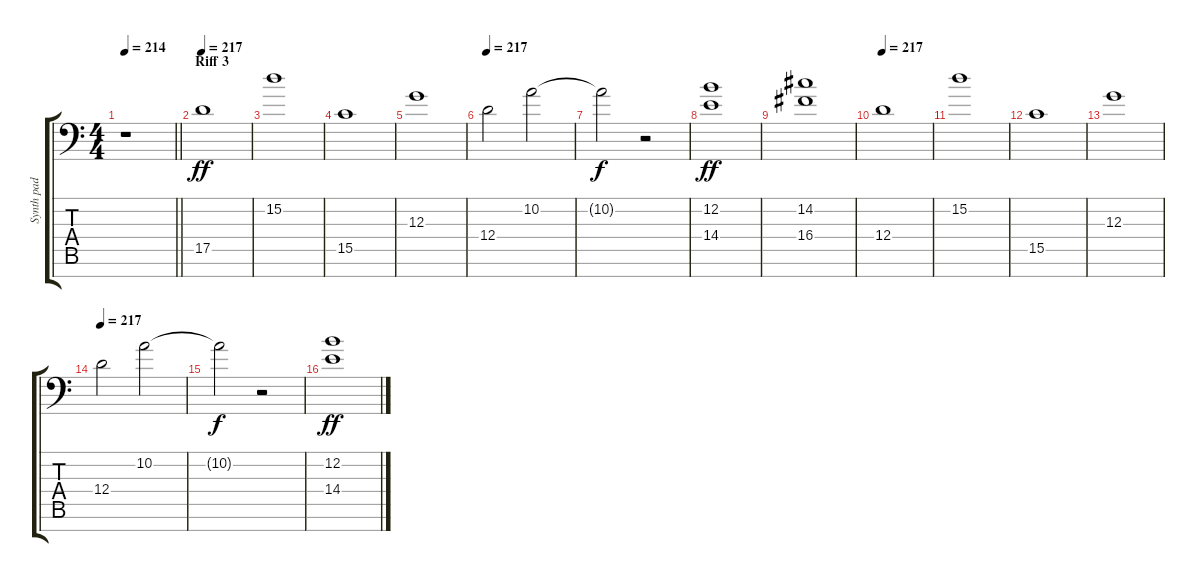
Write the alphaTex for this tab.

\track ("Synth pad" "Synth pad") {instrument pad2warm}
\staff {score tabs}
\tuning (C8 B3 G3 D3 A2 E2 C-1) {hide}
\ts (4 4)
\tempo 214
\clef f4
\barLineRight lightlight
\ks c
r.1{dy ff} |
\section ("" "Riff 3")
\tempo 217
17.5.1 |
15.2.1 |
15.5.1 |
12.3.1 |
\tempo 217
12.4.2 10.2.2 |
10.2{t}.2{dy f} r.2 |
(12.2 14.4).1{dy ff} |
(14.2 16.4).1 |
\tempo 217
12.4.1 |
15.2.1 |
15.5.1 |
12.3.1 |
\tempo 217
12.4.2 10.2.2 |
10.2{t}.2{dy f} r.2 |
(12.2 14.4).1{dy ff}
